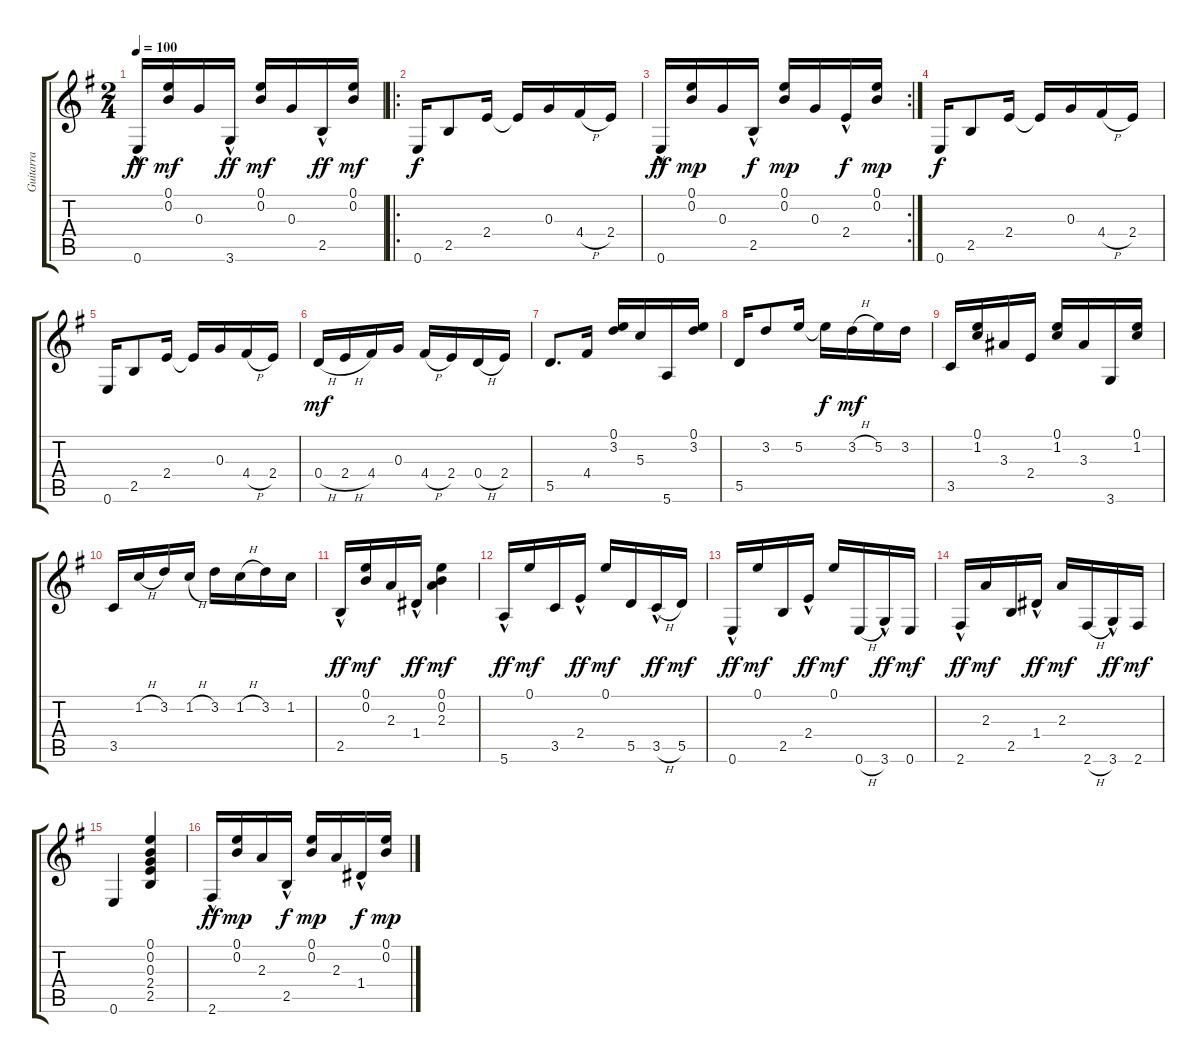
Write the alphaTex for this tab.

\track ("Guitarra" "Guitarra") {instrument acousticguitarnylon}
\staff {score tabs}
\tuning (E4 B3 G3 D3 A2 E2) {hide}
\ts (2 4)
\tempo 100
\clef g2
\ks eminor
0.6{hac}.16{dy ff} (0.1 0.2).16{dy mf} 0.3.16 3.6{hac}.16{dy ff} (0.1 0.2).16{dy mf} 0.3.16 2.5{hac}.16{dy ff} (0.1 0.2).16{dy mf} |
\ro
0.6.16{dy f} 2.5.8 2.4.16 2.4{t}.16 0.3.16 4.4{h}.16 2.4.16 |
\rc 2
0.6{hac}.16{dy ff} (0.1 0.2).16{dy mp} 0.3.16 2.5{hac}.16{dy f} (0.1 0.2).16{dy mp} 0.3.16 2.4{hac}.16{dy f} (0.1 0.2).16{dy mp} |
0.6.16{dy f} 2.5.8 2.4.16 2.4{t}.16 0.3.16 4.4{h}.16 2.4.16 |
0.6.16 2.5.8 2.4.16 2.4{t}.16 0.3.16 4.4{h}.16 2.4.16 |
0.4{h}.16{dy mf} 2.4{h}.16 4.4.16 0.3.16 4.4{h}.16 2.4.16 0.4{h}.16 2.4.16 |
5.5.8{d} 4.4.16 (0.1 3.2).16 5.3.16 5.6.16 (0.1 3.2).16 |
5.5.16 3.2.8 5.2.16 5.2{t}.16{dy f} 3.2{h}.16{dy mf} 5.2.16 3.2.16 |
3.5.16 (0.1 1.2).16 3.3.16 2.4.16 (0.1 1.2).16 3.3.16 3.6.16 (0.1 1.2).16 |
3.5.16 1.2{h}.16 3.2.16 1.2{h}.16 3.2.16 1.2{h}.16 3.2.16 1.2.16 |
2.5{hac}.16{dy ff} (0.1 0.2).16{dy mf} 2.3.16 1.4{hac}.16{dy ff} (0.1 0.2 2.3).4{dy mf} |
5.6{hac}.16{dy ff} 0.1.16{dy mf} 3.5.16 2.4{hac}.16{dy ff} 0.1.16{dy mf} 5.5.16 3.5{h hac}.16{dy ff} 5.5.16{dy mf} |
0.6{hac}.16{dy ff} 0.1.16{dy mf} 2.5.16 2.4{hac}.16{dy ff} 0.1.16{dy mf} 0.6{h}.16 3.6{hac}.16{dy ff} 0.6.16{dy mf} |
2.6{hac}.16{dy ff} 2.3.16{dy mf} 2.5.16 1.4{hac}.16{dy ff} 2.3.16{dy mf} 2.6{h}.16 3.6{hac}.16{dy ff} 2.6.16{dy mf} |
0.6.4 (0.1 0.2 0.3 2.4 2.5).4 |
2.6{hac}.16{dy ff} (0.1 0.2).16{dy mp} 2.3.16 2.5{hac}.16{dy f} (0.1 0.2).16{dy mp} 2.3.16 1.4{hac}.16{dy f} (0.1 0.2).16{dy mp}
